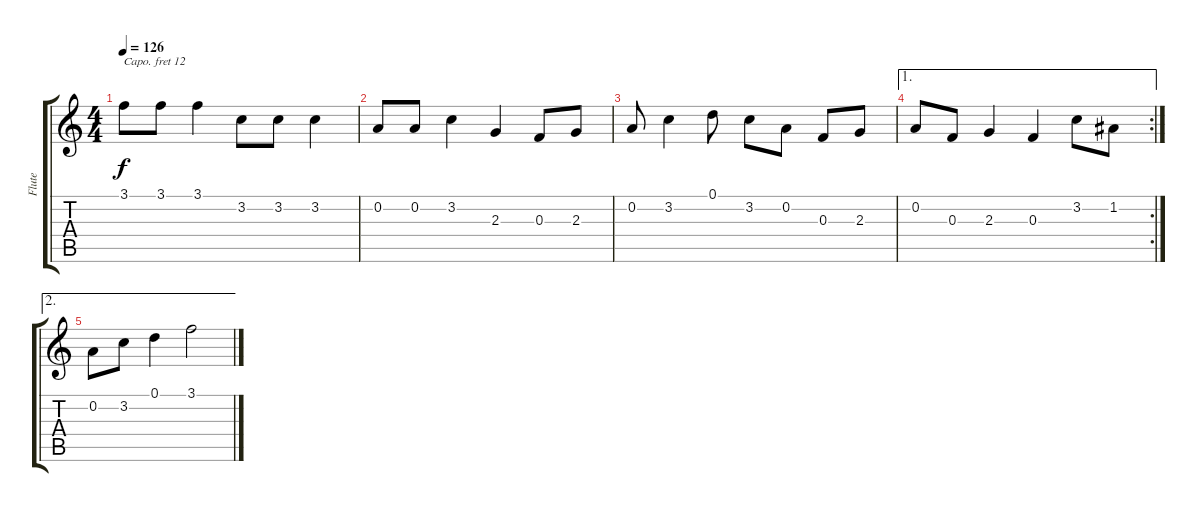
\track ("Flute" "Flute") {instrument piccolo}
\staff {score tabs}
\capo 12
\tuning (D4 A3 F3 C3 G2 D2) {hide}
\ts (4 4)
\tempo 126
\clef g2
\ks c
3.1.8{dy f} 3.1.8 3.1.4 3.2.8 3.2.8 3.2.4 |
0.2.8 0.2.8 3.2.4 2.3.4 0.3.8 2.3.8 |
0.2.8 3.2.4 0.1.8 3.2.8 0.2.8 0.3.8 2.3.8 |
\ae 1
\rc 2
0.2.8 0.3.8 2.3.4 0.3.4 3.2.8 1.2.8 |
\ae 2
0.2.8 3.2.8 0.1.4 3.1.2
